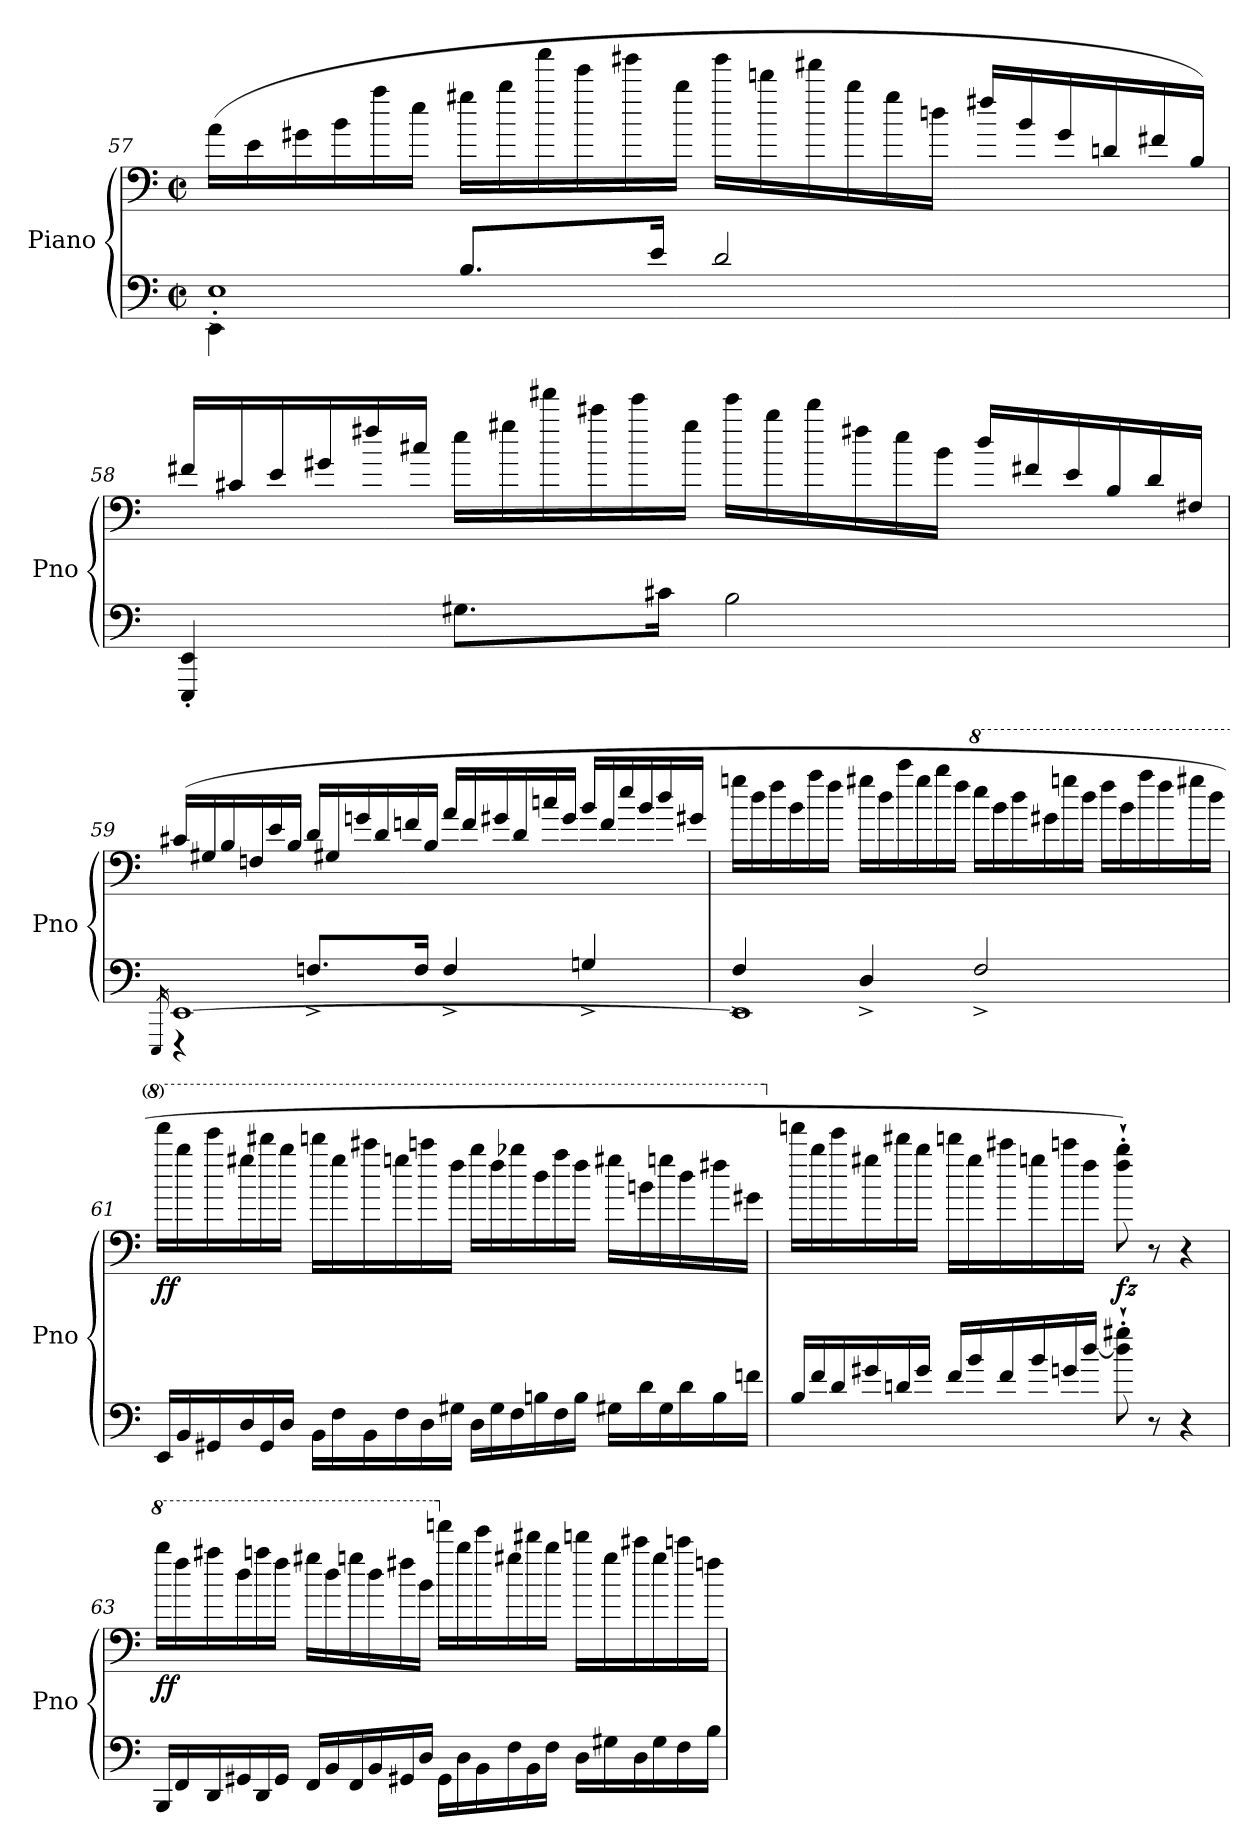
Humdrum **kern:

**kern	**kern	**dynam
*part1	*part1	*part1
*staff2	*staff1	*staff1/2
*I"Piano	*	*
*I'Pno	*	*
!!LO:LB:g=z
*clefF4	*clefF4	*
*k[]	*k[]	*
*M4/4	*M4/4	*
*met(c|)	*met(c|)	*
=57	=57	=57
*^	*	*
*	*	*Xtuplet	*
4EE'\	(1E^	(24a\LL	.
.	.	24e\	.
.	.	24g#X\	.
.	.	24b\	.
.	.	24aa\	.
.	.	24ee\JJ	.
8.B/L	.	24gg#X\LL	.
.	.	24bb\	.
.	.	24aaa\	.
.	.	24eee\	.
.	.	24ggg#X\	.
16e/Jk	.	.	.
.	.	24bb\JJ	.
2d/	.	24ggg#\LL	.
.	.	24dddn\	.
.	.	24fff#X\	.
.	.	24bb\	.
.	.	24gg#\	.
.	.	24ddn\JJ	.
.	.	24ff#X/LL	.
.	.	24b/	.
.	.	24g#/	.
.	.	24dn/	.
.	.	24f#X/	.
.	.	24B/JJ)	.
*v	*v	*	*
!!LO:LB:g=z
=58	=58	=58
4EEE/' 4EE/'	24f#X/LL	.
.	24c#X/	.
.	24e/	.
.	24g#X/	.
.	24ff#X/	.
.	24cc#X/JJ	.
8.G#X\L	24ee\LL	.
.	24gg#X\	.
.	24fff#X\	.
.	24ccc#X\	.
.	24eee\	.
16c#X\Jk	.	.
.	24gg#\JJ	.
2B\	24eee\LL	.
.	24bb\	.
.	24ddd\	.
.	24ff#X\	.
.	24ee\	.
.	24b\JJ	.
.	24dd/LL	.
.	24f#X/	.
.	24e/	.
.	24B/	.
.	24d/	.
.	24F#X/JJ)	.
!!LO:LB:g=z
=59	=59	=59
16qEEE/	.	.
*^	*	*
[1EE	4r	(24c#X/LL	.
.	.	24G#X/	.
.	.	24B/	.
.	.	24Fn/	.
.	.	24e/	.
.	.	24B/JJ	.
.	8.Fn^/L	24d/LL	.
.	.	24G#X/	.
.	.	24gn/	.
.	.	24d/	.
.	.	24fn/	.
.	16F/Jk	.	.
.	.	24B/JJ	.
.	4F^/	24a/LL	.
.	.	24f/	.
.	.	24g#X/	.
.	.	24d/	.
.	.	24ccn/	.
.	.	24g#/JJ	.
.	4Gn^/	24b/LL	.
.	.	24f/	.
.	.	24ee/	.
.	.	24b/	.
.	.	24dd/	.
.	.	24g#X/JJ	.
=60	=60	=60	=60
1EE]	4F^/	24ggn\LL	.
.	.	24dd\	.
.	.	24ff\	.
.	.	24b\	.
.	.	24aa\	.
.	.	24ff\JJ	.
.	4D^/	24gg#X\LL	.
.	.	24dd\	.
.	.	24ccc\	.
.	.	24gg#\	.
.	.	24bb\	.
.	.	24ff\JJ	.
*	*	*8va	*
.	2F^/	24eee\LL	.
.	.	24bb\	.
.	.	24ddd\	.
.	.	24gg#X\	.
.	.	24gggn\	.
.	.	24ddd\JJ	.
.	.	24fff\LL	.
.	.	24bb\	.
.	.	24aaa\	.
.	.	24fff\	.
.	.	24ggg#X\	.
.	.	24ddd\JJ	.
*v	*v	*	*
!!LO:LB:g=z
=61	=61	=61
*Xtuplet	*	*
!	!	!LO:DY:b
24EE/LL	24ffff\LL	ff
24BB/	24bbb\	.
24GG#X/	24eeee\	.
24D/	24ggg#X\	.
24GG#/	24dddd#X\	.
24D/JJ	24bbb\JJ	.
24BB\LL	24ddddn\LL	.
24F\	24ggg#\	.
24BB\	24cccc#X\	.
24F\	24gggn\	.
24D\	24ccccn\	.
24G#X\JJ	24fff\JJ	.
24D\LL	24bbb\LL	.
24G#\	24fff\	.
24F\	24bbb-X\	.
24Bn\	24ddd\	.
24F\	24aaa\	.
24B\JJ	24fff\JJ	.
24G#X\LL	24ggg#X\LL	.
24d\	24bbn\	.
24G#\	24gggn\	.
24d\	24ddd\	.
24B\	24fff#X\	.
24fn\JJ	24gg#X\JJ	.
!!LO:PB:g=z
=62	=62	=62
*	*X8va	*
24B/LL	24fffn\LL	.
24f/	24bb\	.
24d/	24eee\	.
24g#X/	24gg#X\	.
24dn/	24ddd#X\	.
24g#/JJ	24bb\JJ	.
24f/LL	24dddn\LL	.
24b/	24gg#\	.
24f/	24ccc#X\	.
24b/	24ggn\	.
24gn/	24cccn\	.
[24dd/JJ	24ff\JJ	.
!	!	!LO:DY:b
8dd\]`' 8gg#X\`'	8ff\`' 8bb\`')	fz
8r	8r	.
4r	4r	.
!!LO:LB:g=z
=63	=63	=63
*	*8va	*
!	!	!LO:DY:b
24BBB/LL	24bbb\LL	ff
24FF/	24fff\	.
24DD/	24aaa#X\	.
24GG#X/	24ddd\	.
24DD/	24aaan\	.
24GG#/JJ	24fff\JJ	.
24FF/LL	24ggg#X\LL	.
24BB/	24ddd\	.
24FF/	24gggn\	.
24BB/	24ddd\	.
24GG#X/	24fff#X\	.
24D/JJ	24bb\JJ	.
*	*X8va	*
24GG#\LL	24fffn\LL	.
24D\	24bb\	.
24BB\	24eee\	.
24F\	24gg#X\	.
24BB\	24ddd#X\	.
24F\JJ	24bb\JJ	.
24D\LL	24dddn\LL	.
24G#X\	24gg#\	.
24D\	24ccc#X\	.
24G#\	24gg#\	.
24F\	24cccn\	.
24B\JJ	24ffn\JJ	.
=	=	=
*-	*-	*-
